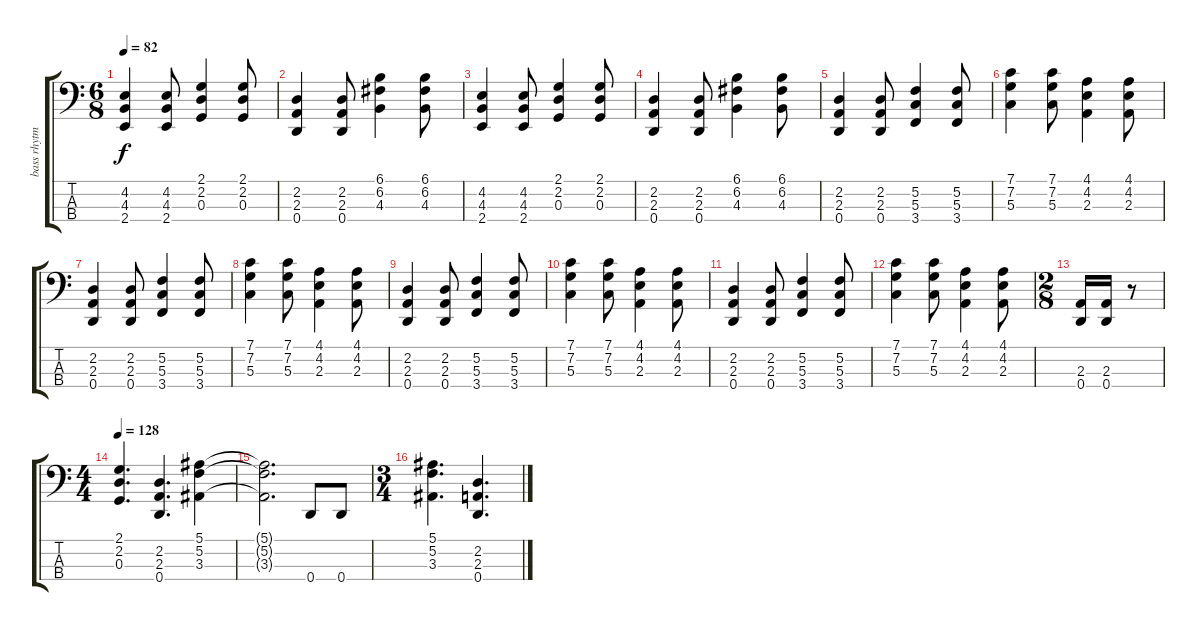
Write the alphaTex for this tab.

\track ("bass rhytm 1" "bass rhytm") {instrument distortionguitar}
\staff {score tabs}
\tuning (F2 C2 G1 D1) {hide}
\ts (6 8)
\tempo 82
\clef f4
\ks c
(4.2 4.3 2.4).4{dy f} (4.2 4.3 2.4).8 (2.1 2.2 0.3).4 (2.1 2.2 0.3).8 |
(2.2 2.3 0.4).4 (2.2 2.3 0.4).8 (6.1 6.2 4.3).4 (6.1 6.2 4.3).8 |
(4.2 4.3 2.4).4 (4.2 4.3 2.4).8 (2.1 2.2 0.3).4 (2.1 2.2 0.3).8 |
(2.2 2.3 0.4).4 (2.2 2.3 0.4).8 (6.1 6.2 4.3).4 (6.1 6.2 4.3).8 |
(2.2 2.3 0.4).4 (2.2 2.3 0.4).8 (5.2 5.3 3.4).4 (5.2 5.3 3.4).8 |
(7.1 7.2 5.3).4 (7.1 7.2 5.3).8 (4.1 4.2 2.3).4 (4.1 4.2 2.3).8 |
(2.2 2.3 0.4).4 (2.2 2.3 0.4).8 (5.2 5.3 3.4).4 (5.2 5.3 3.4).8 |
(7.1 7.2 5.3).4 (7.1 7.2 5.3).8 (4.1 4.2 2.3).4 (4.1 4.2 2.3).8 |
(2.2 2.3 0.4).4 (2.2 2.3 0.4).8 (5.2 5.3 3.4).4 (5.2 5.3 3.4).8 |
(7.1 7.2 5.3).4 (7.1 7.2 5.3).8 (4.1 4.2 2.3).4 (4.1 4.2 2.3).8 |
(2.2 2.3 0.4).4 (2.2 2.3 0.4).8 (5.2 5.3 3.4).4 (5.2 5.3 3.4).8 |
(7.1 7.2 5.3).4 (7.1 7.2 5.3).8 (4.1 4.2 2.3).4 (4.1 4.2 2.3).8 |
\ts (2 8)
(2.3 0.4).16 (2.3 0.4).16 r.8 |
\ts (4 4)
\tempo 128
(2.1 2.2 0.3).4{d} (2.2 2.3 0.4).4{d} (5.1 5.2 3.3).4 |
(5.1{t} 5.2{t} 3.3{t}).2{d} 0.4.8 0.4.8 |
\ts (3 4)
(5.1 5.2 3.3).4{d} (2.2 2.3 0.4).4{d}
